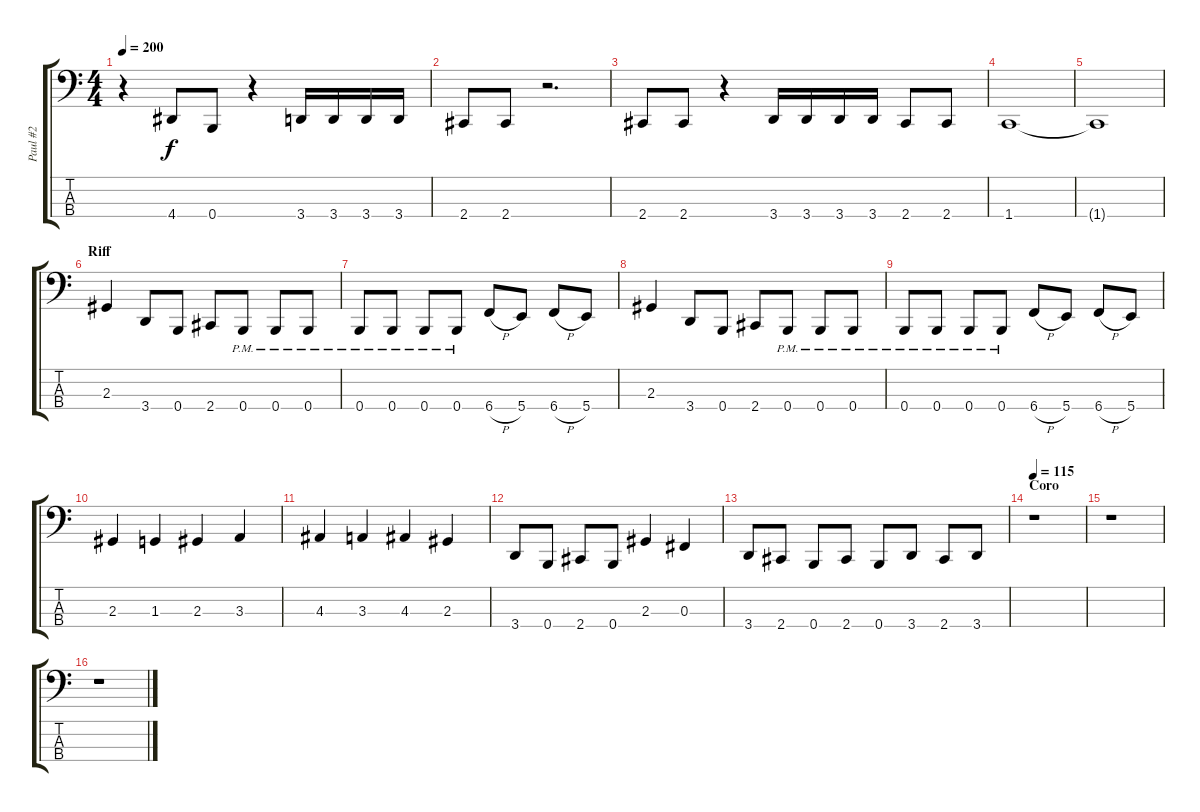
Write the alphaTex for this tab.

\track ("Paul #2" "Paul #2") {instrument electricbasspick}
\staff {score tabs}
\tuning (E2 B1 Gb1 B0) {hide}
\ts (4 4)
\tempo 200
\clef f4
\ks c
r.4{dy f} 4.4.8 0.4.8 r.4 3.4.16 3.4.16 3.4.16 3.4.16 |
2.4.8 2.4.8 r.2{d} |
2.4.8 2.4.8 r.4 3.4.16 3.4.16 3.4.16 3.4.16 2.4.8 2.4.8 |
1.4.1 |
1.4{t}.1 |
\section ("" "Riff")
2.3.4 3.4.8 0.4.8 2.4.8 0.4{pm}.8 0.4{pm}.8 0.4{pm}.8 |
0.4{pm}.8 0.4{pm}.8 0.4{pm}.8 0.4{pm}.8 6.4{h}.8 5.4.8 6.4{h}.8 5.4.8 |
2.3.4 3.4.8 0.4.8 2.4.8 0.4{pm}.8 0.4{pm}.8 0.4{pm}.8 |
0.4{pm}.8 0.4{pm}.8 0.4{pm}.8 0.4{pm}.8 6.4{h}.8 5.4.8 6.4{h}.8 5.4.8 |
2.3.4 1.3.4 2.3.4 3.3.4 |
4.3.4 3.3.4 4.3.4 2.3.4 |
3.4.8 0.4.8 2.4.8 0.4.8 2.3.4 0.3.4 |
3.4.8 2.4.8 0.4.8 2.4.8 0.4.8 3.4.8 2.4.8 3.4.8 |
\section ("" "Coro")
\tempo 115
r.1 |
r.1 |
r.1
